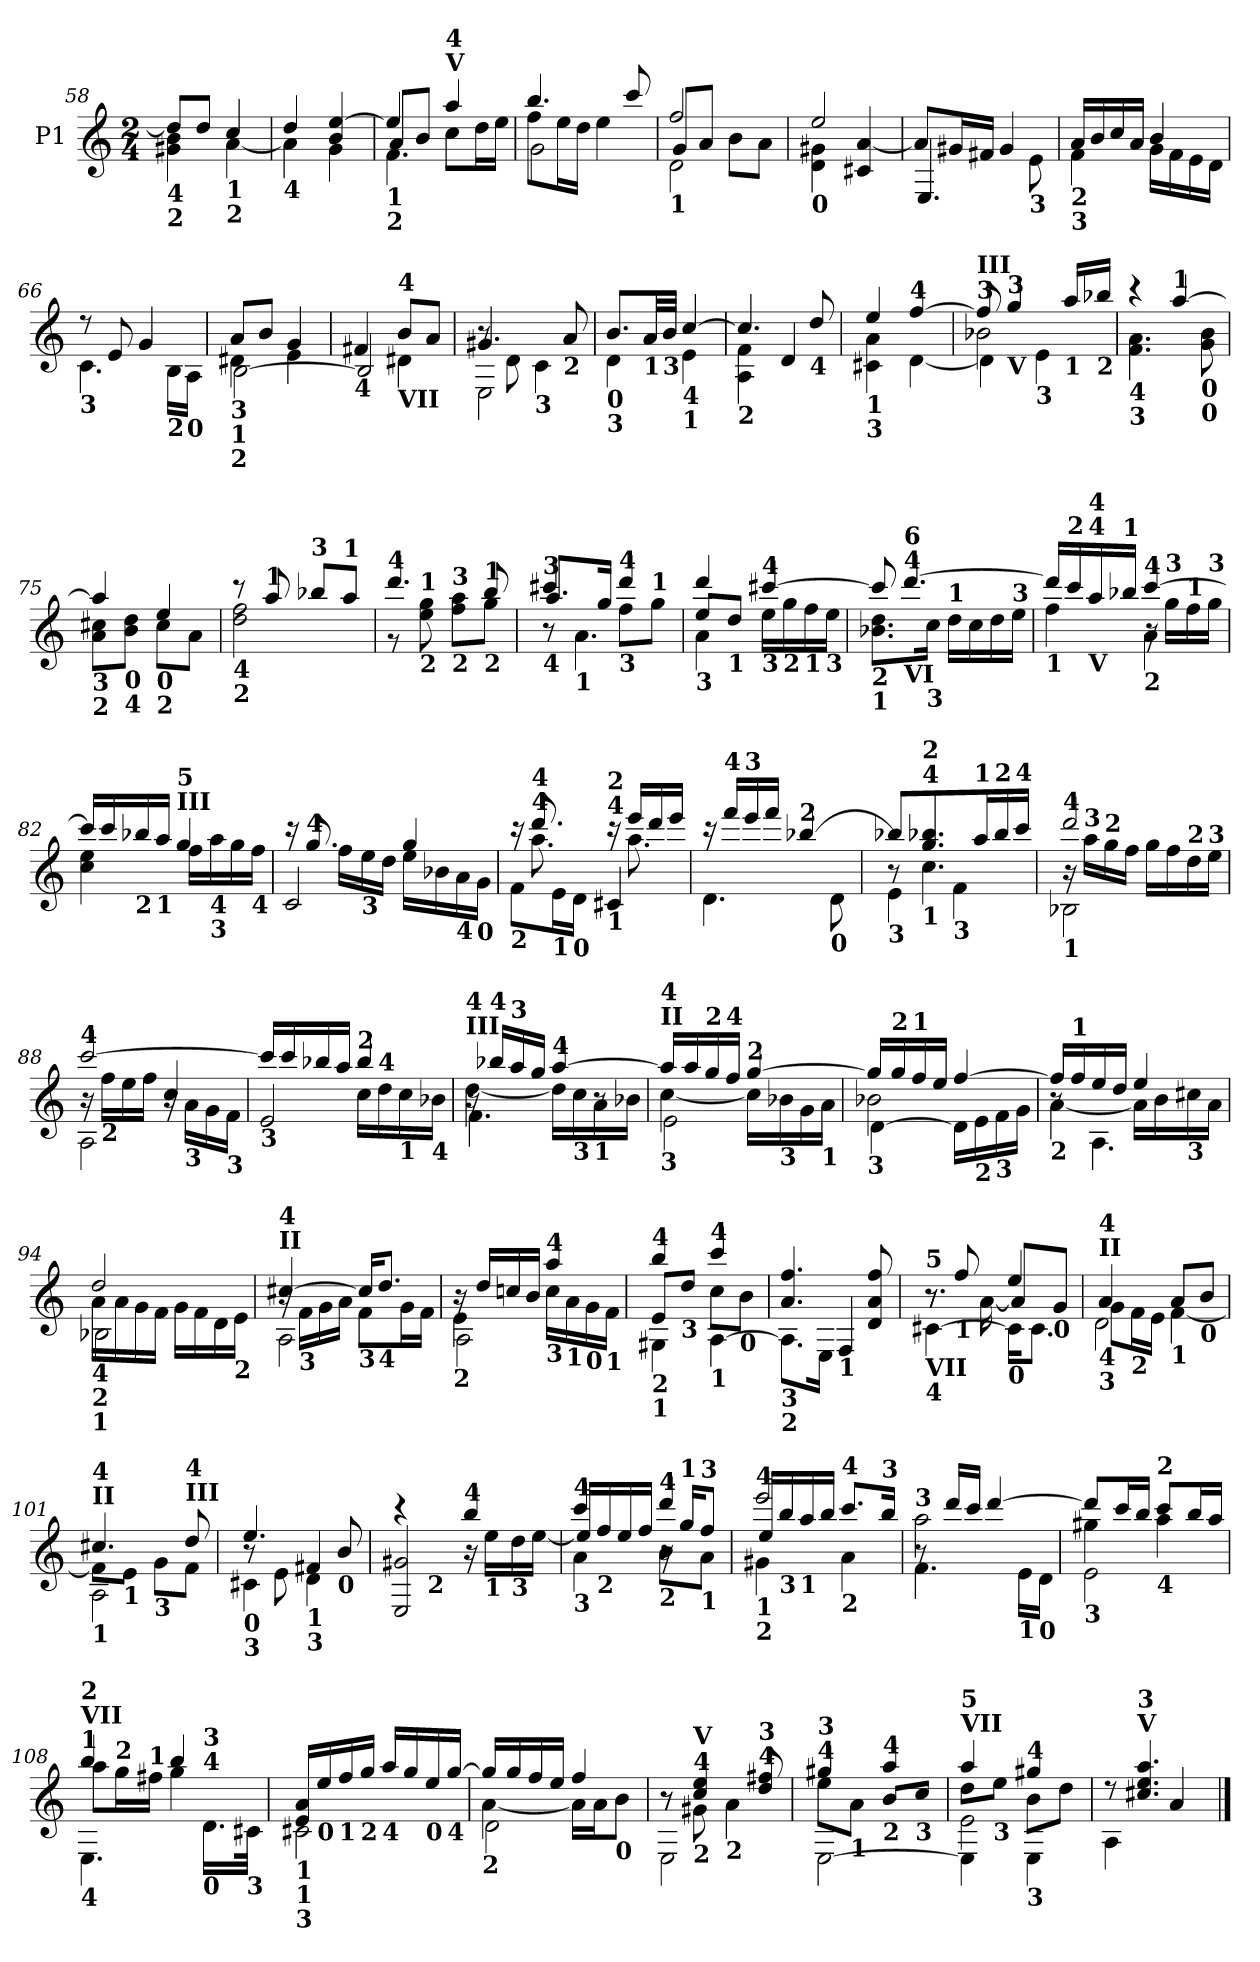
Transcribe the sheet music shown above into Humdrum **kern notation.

**kern
*part1
*staff1
*I"P1
*clefG2
*ITrd7c12
*k[]
*a:
*M2/4
=58
*^
!LO:TX:b:B:t=4	!
!LO:TX:b:B:t=2	!
8di/L]	4G#Xi\ 4Bi
8di/J	.
!LO:TX:b:B:t=1	!
!LO:TX:b:B:t=2	!
4ci/	[4Ai\
=59	=59
!LO:TX:b:B:t=4	!
4di/	4Ai\]
4Bi/ [4ei	4Gi\
=60	=60
*	*^
!LO:TX:b:B:t=1	!	!
!LO:TX:b:B:t=2	!	!
4ei/]	8Ai/L	4.Fi\
.	8Bi/J	.
!LO:TX:a:B:t=V	!	!
!LO:TX:B:t=4	!	!
4ai/	8ci\L	.
.	16di\L	8ryy
.	16ei\JJ	.
=61	=61	=61
4.bi/	8fi\L	2Gi\
.	16ei\L	.
.	16di\JJ	.
.	4ei\	.
8cci/	.	.
=62	=62	=62
!LO:TX:b:B:t=1	!	!
2fi/	8Gi/L	2Di\
.	8Ai/J	.
.	8Bi\L	.
.	8Ai\J	.
*	*v	*v
=63	=63
!LO:TX:b:B:t=0	!
2ei/	4Di\ 4G#Xi
.	4C#Xi/ [4Ai
=64	=64
8Ai/L]	4.EEi/
16G#Xi/L	.
16F#Xi/JJ	.
4G#i/	.
!	!LO:TX:b:B:t=3
.	8Ei\
=65	=65
!LO:TX:b:B:t=2	!
!LO:TX:b:B:t=3	!
16Ai/LL	4Fi\
16Bi/	.
16ci/	.
16Ai/JJ	.
4Bi/	16Gi\LL
.	16Fi\
.	16Ei\
.	16Di\JJ
=66	=66
!LO:TX:b:B:t=3	!
8r	4.Ci\
8Ei/	.
4Gi/	.
!	!LO:TX:b:B:t=2
.	16BBi\LL
!	!LO:TX:b:B:t=0
.	16AAi\JJ
!!LO:LB:g=z	!!
=67	=67
*	*^
!LO:TX:b:B:t=3	!	!
!LO:TX:b:B:t=1	!	!
!LO:TX:b:B:t=2	!	!
8Ai/L	4D#Xi\	[2BBi\
8Bi/J	.	.
4Gi/	4Ei\	.
=68	=68	=68
!LO:TX:b:B:t=4	!	!
4F#Xi/	4ryy	2BBi/]
!LO:TX:b:B:t=VII	!	!
!LO:TX:B:t=4	!	!
8Bi/L	4D#Xi\	.
8Ai/J	.	.
=69	=69	=69
4.G#Xi/	8r	2EEi\
.	8Di\	.
!	!LO:TX:b:B:t=3	!
.	4Ci\	.
!LO:TX:b:B:t=2	!	!
8Ai/	.	.
*	*v	*v
=70	=70
!LO:TX:b:B:t=0	!
!LO:TX:b:B:t=3	!
8.Bi/L	4Di\
!LO:TX:b:B:t=1	!
32Ai/LL	.
!LO:TX:b:B:t=3	!
32Bi/JJJ	.
!LO:TX:b:B:t=4	!
!LO:TX:b:B:t=1	!
[4ci/	4Ei\
=71	=71
!LO:TX:b:B:t=2	!
4.ci/]	4AAi\ 4Fi
.	4Di/
!LO:TX:b:B:t=4	!
8di/	.
=72	=72
!LO:TX:b:B:t=1	!
!LO:TX:b:B:t=3	!
4ei/	4C#Xi\ 4Ai
!LO:TX:a:B:t=4	!
[4fi/	[4Di\
=73	=73
*	*^
!LO:TX:a:B:t=III	!	!
!LO:TX:B:t=3	!	!
8fi/]	2B-Xi\	4Di\]
!LO:TX:b:B:t=V	!	!
!LO:TX:B:t=3	!	!
4gi/	.	.
!	!	!LO:TX:b:B:t=3
.	.	4Ei\
!LO:TX:b:B:t=1	!	!
16ai/LL	.	.
!LO:TX:b:B:t=2	!	!
16b-Xi/JJ	.	.
*	*v	*v
=74	=74
!LO:TX:b:B:t=4	!
!LO:TX:b:B:t=3	!
4r	4.Fi\ 4.Ai
!LO:TX:a:B:t=1	!
[4ai/	.
!	!LO:TX:b:B:t=0
!	!LO:TX:b:B:t=0
.	8Gi\ 8Bi
=75	=75
!LO:TX:b:B:t=3	!
!LO:TX:b:B:t=2	!
4ai/]	8Ai\ 8c#XiL
!	!LO:TX:b:B:t=0
!	!LO:TX:b:B:t=4
.	8Bi\ 8diJ
!LO:TX:b:B:t=0	!
!LO:TX:b:B:t=2	!
4ei/	8c#i\L
.	8Ai\J
=76	=76
!LO:TX:b:B:t=4	!
!LO:TX:b:B:t=2	!
8r	2di\ 2fi
!LO:TX:a:B:t=1	!
8ai/	.
!LO:TX:a:B:t=3	!
8b-Xi/L	.
!LO:TX:a:B:t=1	!
8ai/J	.
=77	=77
!LO:TX:a:B:t=4	!
4.ddi/	8r
!	!LO:TX:b:B:t=2
!	!LO:TX:B:t=1
.	8ei\ 8gi
!	!LO:TX:b:B:t=2
!	!LO:TX:a:B:t=3
.	8fi\ 8aiL
!LO:TX:b:B:t=2	!
!LO:TX:a:B:t=1	!
8bi/	8gi\J
!!LO:LB:g=z	!!
=78	=78
*	*^
!LO:TX:b:B:t=4	!	!
!LO:TX:a:B:t=3	!	!
4cc#Xi/	8.ai/L	8r
!	!	!LO:TX:b:B:t=1
.	.	4.Ai\
.	16gi/Jk	.
!LO:TX:a:B:t=4	!	!
!LO:TX:b:B:t=3	!	!
4ddi/	8fi\L	.
!	!LO:TX:a:B:t=1	!
.	8gi\J	.
=79	=79	=79
!LO:TX:b:B:t=3	!	!
4ddi/	8ei/L	4Ai\
!	!LO:TX:b:B:t=1	!
.	8di/J	.
!LO:TX:a:B:t=4	!	!
!LO:TX:b:B:t=3	!	!
[4cc#Xi/	16ei\LL	4ryy
!	!LO:TX:b:B:t=2	!
.	16gi\	.
!	!LO:TX:b:B:t=1	!
.	16fi\	.
!	!LO:TX:b:B:t=3	!
.	16ei\JJ	.
*	*v	*v
=80	=80
!LO:TX:b:B:t=2	!
!LO:TX:b:B:t=1	!
8cc#i/]	8.B-Xi\ 8.diL
!LO:TX:a:B:t=4	!
!LO:TX:b:B:t=VI	!
!LO:TX:B:t=6	!
[4.ddi/	.
!	!LO:TX:b:B:t=3
.	16ci\Jk
!	!LO:TX:a:B:t=1
.	16di\LL
.	16ci\
.	16di\
!	!LO:TX:a:B:t=3
.	16ei\JJ
=81	=81
*	*^
!LO:TX:b:B:t=1	!	!
16ddi/LL]	4fi\	4ryy
!LO:TX:a:B:t=2	!	!
16cci/	.	.
!LO:TX:a:B:t=4	!	!
!LO:TX:b:B:t=V	!	!
!LO:TX:B:t=4	!	!
16ai/	.	.
!LO:TX:a:B:t=1	!	!
16b-Xi/JJ	.	.
!LO:TX:a:B:t=4	!	!
!LO:TX:b:B:t=2	!	!
[4cci/	16r	4Ai\
!	!LO:TX:a:B:t=3	!
.	16gi\LL	.
!	!LO:TX:a:B:t=1	!
.	16fi\	.
!	!LO:TX:a:B:t=3	!
.	16gi\JJ	.
*	*v	*v
=82	=82
16cci/LL]	4ci\ 4ei
16cci/	.
!LO:TX:b:B:t=2	!
16b-Xi/	.
!LO:TX:b:B:t=1	!
16ai/JJ	.
!LO:TX:a:B:t=III	!
!LO:TX:B:t=5	!
4gi/	16fi\LL
!	!LO:TX:b:B:t=4
!	!LO:TX:b:B:t=3
.	16ai\
.	16gi\
!	!LO:TX:b:B:t=4
.	16fi\JJ
=83	=83
*	*^
16r	16ryy	2Ci/
!LO:TX:B:t=4	!	!
8.gi/	16fi\LL	.
!	!LO:TX:b:B:t=3	!
.	16ei\	.
.	16di\JJ	.
4gi/	16ei\LL	.
.	16B-Xi\	.
!	!LO:TX:b:B:t=4	!
.	16Ai\	.
!	!LO:TX:b:B:t=0	!
.	16Gi\JJ	.
=84	=84	=84
!LO:TX:b:B:t=2	!	!
16r	16ryy	8Fi\L
!LO:TX:a:B:t=4	!	!
!LO:TX:a:B:t=4	!	!
8.ddi/	8.ai\	.
!	!	!LO:TX:b:B:t=1
.	.	16Ei\L
!	!	!LO:TX:b:B:t=0
.	.	16Di\JJ
!LO:TX:a:B:t=4	!	!
!LO:TX:a:B:t=2	!	!
!LO:TX:b:B:t=1	!	!
16r	16ryy	4C#Xi/
16eei/LL	8.ai\	.
16ddi/	.	.
16eei/JJ	.	.
*	*v	*v
!!LO:LB:g=z
=85	=85
16r	4.Di\
!LO:TX:a:B:t=4	!
16ffi/LL	.
!LO:TX:a:B:t=3	!
16eei/	.
16ffi/JJ	.
!LO:TX:a:B:t=2	!
[4b-Xi/	.
!	!LO:TX:b:B:t=0
.	8Di\
=86	=86
*	*^
!LO:TX:b:B:t=3	!	!
8b-Xi/L]	8r	4Ei\
!LO:TX:B:t=4	!	!
!LO:TX:a:B:t=2	!	!
!LO:TX:b:B:t=1	!	!
8.gi/ 8.b-Xi	4.ci\	.
!	!	!LO:TX:b:B:t=3
.	.	4Fi\
!LO:TX:a:B:t=1	!	!
16ai/L	.	.
!LO:TX:a:B:t=2	!	!
16b-i/	.	.
!LO:TX:a:B:t=4	!	!
16cci/JJ	.	.
=87	=87	=87
!LO:TX:a:B:t=4	!	!
!LO:TX:b:B:t=1	!	!
2ddi/	16r	2BB-Xi\
!	!LO:TX:a:B:t=3	!
.	16ai\LL	.
!	!LO:TX:a:B:t=2	!
.	16gi\	.
.	16fi\JJ	.
.	16gi\LL	.
.	16fi\	.
!	!LO:TX:a:B:t=2	!
.	16di\	.
!	!LO:TX:B:t=3	!
.	16ei\JJ	.
=88	=88	=88
*	*	*^
!LO:TX:a:B:t=4	!	!	!
[2cci/	16r	4ryy	2AAi\
!	!LO:TX:b:B:t=2	!	!
.	16fi\LL	.	.
.	16ei\	.	.
.	16fi\JJ	.	.
.	4ci/	16r	.
!	!	!LO:TX:b:B:t=3	!
.	.	16Ai\LL	.
.	.	16Gi\	.
!	!	!LO:TX:b:B:t=3	!
.	.	16Fi\JJ	.
*	*	*v	*v
=89	=89	=89
!LO:TX:b:B:t=3	!	!
16cci/LL]	4ryy	2Ei/
16cci/	.	.
16b-Xi/	.	.
16ai/JJ	.	.
!LO:TX:a:B:t=2	!	!
4b-i/	16ci\LL	.
!	!LO:TX:B:t=4	!
.	16di\	.
!	!LO:TX:b:B:t=1	!
.	16ci\	.
!	!LO:TX:b:B:t=4	!
.	16B-Xi\JJ	.
=90	=90	=90
!LO:TX:a:B:t=III	!	!
!LO:TX:B:t=4	!	!
16r	[4di\	4.Fi\
!LO:TX:a:B:t=4	!	!
16b-Xi/LL	.	.
!LO:TX:a:B:t=3	!	!
16ai/	.	.
16gi/JJ	.	.
!LO:TX:a:B:t=4	!	!
[4ai/	16di\LL]	.
!	!LO:TX:b:B:t=3	!
.	16ci\	.
!	!LO:TX:b:B:t=1	!
.	16Ai\	8r
.	16B-Xi\JJ	.
=91	=91	=91
!LO:TX:b:B:t=3	!	!
!LO:TX:a:B:t=II	!	!
!LO:TX:B:t=4	!	!
16ai/LL]	[4ci\	2Ei\
16ai/	.	.
!LO:TX:a:B:t=2	!	!
16gi/	.	.
!LO:TX:a:B:t=4	!	!
16fi/JJ	.	.
!LO:TX:a:B:t=2	!	!
[4gi/	16ci\LL]	.
!	!LO:TX:b:B:t=3	!
.	16B-Xi\	.
.	16Gi\	.
!	!LO:TX:b:B:t=1	!
.	16Ai\JJ	.
!!LO:LB:g=z	!!	!!
=92	=92	=92
!LO:TX:b:B:t=3	!	!
16gi/LL]	2B-Xi\	[4Di\
!LO:TX:a:B:t=2	!	!
16gi/	.	.
!LO:TX:a:B:t=1	!	!
16fi/	.	.
16ei/JJ	.	.
[4fi/	.	16Di\LL]
!	!	!LO:TX:b:B:t=2
.	.	16Ei\
!	!	!LO:TX:b:B:t=3
.	.	16Fi\
.	.	16Gi\JJ
=93	=93	=93
!LO:TX:b:B:t=2	!	!
16fi/LL]	[4Ai\	8r
!LO:TX:a:B:t=1	!	!
16fi/	.	.
16ei/	.	4.AAi\
16di/JJ	.	.
4ei/	16Ai\LL]	.
.	16Bi\	.
!	!LO:TX:b:B:t=3	!
.	16c#Xi\	.
.	16Ai\JJ	.
=94	=94	=94
!LO:TX:b:B:t=4	!	!
!LO:TX:b:B:t=2	!	!
!LO:TX:b:B:t=1	!	!
2di/	16Ai\LL	2BB-Xi\
.	16Ai\	.
.	16Gi\	.
.	16Fi\JJ	.
.	16Gi\LL	.
.	16Fi\	.
.	16Di\	.
!	!LO:TX:b:B:t=2	!
.	16Ei\JJ	.
=95	=95	=95
!LO:TX:a:B:t=II	!	!
!LO:TX:B:t=4	!	!
[4c#Xi/	16r	2AAi\
!	!LO:TX:b:B:t=3	!
.	16Fi\LL	.
.	16Gi\	.
.	16Ai\JJ	.
!LO:TX:b:B:t=3	!	!
16c#i/KL]	8Fi\L	.
!LO:TX:b:B:t=4	!	!
8.di/J	.	.
.	16Gi\L	.
.	16Fi\JJ	.
=96	=96	=96
!LO:TX:b:B:t=2	!	!
16r	4Ei\	2AAi\
16di/LL	.	.
16cni/	.	.
16Bi/JJ	.	.
!LO:TX:a:B:t=4	!	!
!LO:TX:b:B:t=3	!	!
4ai/	16ci\LL	.
!	!LO:TX:b:B:t=1	!
.	16Ai\	.
!	!LO:TX:b:B:t=0	!
.	16Gi\	.
!	!LO:TX:b:B:t=1	!
.	16Fi\JJ	.
=97	=97	=97
!LO:TX:a:B:t=4	!	!
!LO:TX:b:B:t=2	!	!
!LO:TX:b:B:t=1	!	!
4bi/	8Ei/L	4GG#Xi\
!	!LO:TX:b:B:t=3	!
.	8di/J	.
!LO:TX:a:B:t=4	!	!
!LO:TX:b:B:t=1	!	!
4cci/	8ci\L	[4AAi\
!	!LO:TX:b:B:t=0	!
.	8Bi\J	.
*	*v	*v
=98	=98
!LO:TX:b:B:t=3	!
!LO:TX:b:B:t=2	!
4.Ai/ 4.fi	8.AAi\L]
.	16EEi\Jk
!	!LO:TX:b:B:t=1
.	4FFi/
8Di/ 8Ai 8fi	.
=99	=99
*	*^
!LO:TX:b:B:t=VII	!	!
!LO:TX:B:t=5	!	!
!LO:TX:b:B:t=4	!	!
8r	8.r	[4C#Xi\
!LO:TX:b:B:t=1	!	!
8fi/	.	.
.	[16Ai\	.
!LO:TX:b:B:t=0	!	!
4ei/	8Ai/L]	16C#i\KL]
.	.	8.C#i\J
!	!LO:TX:b:B:t=0	!
.	8Gi/J	.
!!LO:LB:g=z	!!	!!
=100	=100	=100
!LO:TX:b:B:t=4	!	!
!LO:TX:a:B:t=II	!	!
!LO:TX:B:t=4	!	!
!LO:TX:b:B:t=3	!	!
4Ai/	8Gi\L	2Di\
!	!LO:TX:b:B:t=2	!
.	16Fi\L	.
.	16Ei\JJ	.
!LO:TX:b:B:t=1	!	!
8Ai/L	[4Fi\	.
!LO:TX:b:B:t=0	!	!
8Bi/J	.	.
=101	=101	=101
!LO:TX:b:B:t=1	!	!
!LO:TX:a:B:t=II	!	!
!LO:TX:B:t=4	!	!
4.c#Xi/	8Fi\L]	2AAi\
!	!LO:TX:b:B:t=1	!
.	8Ei\J	.
!	!LO:TX:b:B:t=3	!
.	8Gi\L	.
!LO:TX:a:B:t=III	!	!
!LO:TX:B:t=4	!	!
8di/	8Fi\J	.
=102	=102	=102
!LO:TX:b:B:t=0	!	!
!LO:TX:b:B:t=3	!	!
4.ei/	8r	4C#Xi\
.	8Ei\	.
!	!LO:TX:b:B:t=1	!
!	!LO:TX:b:B:t=3	!
.	4F#Xi/	4Di\
!LO:TX:b:B:t=0	!	!
8Bi/	.	.
=103	=103	=103
*	*	*^
4r	4ryy	2EEi/ 2G#Xi	16ryy
.	.	.	64..ryy
!	!	!	!LO:TX:b:B:t=2
.	.	.	4ryy
!LO:TX:a:B:t=4	!	!	!
4bi/	16r	.	.
!	!LO:TX:b:B:t=1	!	!
.	16ei\LL	.	.
.	.	.	8ryy
!	!LO:TX:b:B:t=3	!	!
.	16di\	.	.
.	[16ei\JJ	.	.
.	.	.	32ryy
.	.	.	256ryy
=104	=104	=104	=104
!LO:TX:a:B:t=4	!	!	!
!LO:TX:b:B:t=3	!	!	!
*	*	*v	*v
4cci/	16ei/LL]	4Ai\
!	!LO:TX:b:B:t=2	!
.	16fi/	.
.	16ei/	.
.	16fi/JJ	.
!LO:TX:a:B:t=4	!	!
!LO:TX:b:B:t=2	!	!
4ddi/	16r	8Bi\L
!	!LO:TX:a:B:t=1	!
.	16gi/KL	.
!	!LO:TX:b:B:t=1	!
!	!LO:TX:a:B:t=3	!
.	8fi/J	8Ai\J
=105	=105	=105
!LO:TX:a:B:t=4	!	!
!LO:TX:b:B:t=1	!	!
!LO:TX:b:B:t=2	!	!
2eei/	16ei/LL	4G#Xi\
!	!LO:TX:b:B:t=3	!
.	16bi/	.
!	!LO:TX:b:B:t=1	!
.	16ai/	.
.	16bi/JJ	.
!	!LO:TX:a:B:t=4	!
!	!LO:TX:b:B:t=2	!
.	8.cci/L	4Ai\
!	!LO:TX:a:B:t=3	!
.	16bi/Jk	.
=106	=106	=106
!LO:TX:a:B:t=3	!	!
8r	2ai\	4.Fi\
16ddi/LL	.	.
16cci/JJ	.	.
[4ddi/	.	.
!	!	!LO:TX:b:B:t=1
.	.	16Ei\LL
!	!	!LO:TX:b:B:t=0
.	.	16Di\JJ
=107	=107	=107
!LO:TX:b:B:t=3	!	!
8ddi/L]	4g#Xi\	2Ei\
16cci/L	.	.
16bi/JJ	.	.
!LO:TX:a:B:t=2	!	!
!LO:TX:b:B:t=4	!	!
8cci/L	4ai\	.
16bi/L	.	.
16ai/JJ	.	.
!!LO:LB:g=z	!!	!!
=108	=108	=108
!LO:TX:a:B:t=1	!	!
!LO:TX:b:B:t=4	!	!
!LO:TX:a:B:t=VII	!	!
!LO:TX:B:t=2	!	!
4bi/	8ai\L	4.EEi\
!	!LO:TX:B:t=2	!
.	16gi\L	.
!	!LO:TX:a:B:t=1	!
.	16f#Xi\JJ	.
4bi/	4gi\	.
!	!	!LO:TX:B:t=4
!	!	!LO:TX:b:B:t=0
!	!	!LO:TX:a:B:t=3
.	.	16.Di\LL
!	!	!LO:TX:b:B:t=3
.	.	32C#Xi\JJk
=109	=109	=109
!LO:TX:b:B:t=1	!	!
!LO:TX:b:B:t=1	!	!
!LO:TX:b:B:t=3	!	!
*	*v	*v
16Ei/ 16AiLL	2C#Xi\
!LO:TX:b:B:t=0	!
16ei/	.
!LO:TX:b:B:t=1	!
16fi/	.
!LO:TX:b:B:t=2	!
16gi/JJ	.
!LO:TX:b:B:t=4	!
16ai/LL	.
16gi/	.
!LO:TX:b:B:t=0	!
16ei/	.
!LO:TX:b:B:t=4	!
[16gi/JJ	.
=110	=110
*	*^
!LO:TX:b:B:t=2	!	!
16gi/LL]	[4Ai\	2Di\
16gi/	.	.
16fi/	.	.
16ei/JJ	.	.
4fi/	16Ai\LL]	.
.	16Ai\J	.
!	!LO:TX:b:B:t=0	!
.	8Bi\J	.
=111	=111	=111
8r	8r	2EEi\
!LO:TX:b:B:t=2	!	!
!LO:TX:a:B:t=V	!	!
!LO:TX:B:t=4	!	!
4ci/ 4ei	8G#Xi\	.
!	!LO:TX:b:B:t=2	!
.	4Ai\	.
!LO:TX:a:B:t=4	!	!
!LO:TX:a:B:t=3	!	!
8di/ 8f#Xi	.	.
=112	=112	=112
!LO:TX:a:B:t=4	!	!
!LO:TX:a:B:t=3	!	!
4g#Xi/	8ei\L	[2EEi\
!	!LO:TX:b:B:t=1	!
.	8Ai\J	.
!LO:TX:a:B:t=4	!	!
!LO:TX:b:B:t=2	!	!
4ai/	8Bi/L	.
!	!LO:TX:b:B:t=3	!
.	8ci/J	.
=113	=113	=113
*	*	*^
!LO:TX:a:B:t=VII	!	!	!
!LO:TX:B:t=5	!	!	!
4ai/	8di\L	2Ei\	4EEi\]
!	!LO:TX:b:B:t=3	!	!
.	8ei\J	.	.
!LO:TX:a:B:t=4	!	!	!
!LO:TX:b:B:t=3	!	!	!
4g#Xi/	8Bi\L	.	4EEi\
.	8di\J	.	.
*	*v	*v	*v
=114	=114
8r	4AAi\
!LO:TX:a:B:t=V	!
!LO:TX:B:t=3	!
4.c#Xi/ 4.ei 4.ai	.
.	4Ai/
*v	*v
==
*-
